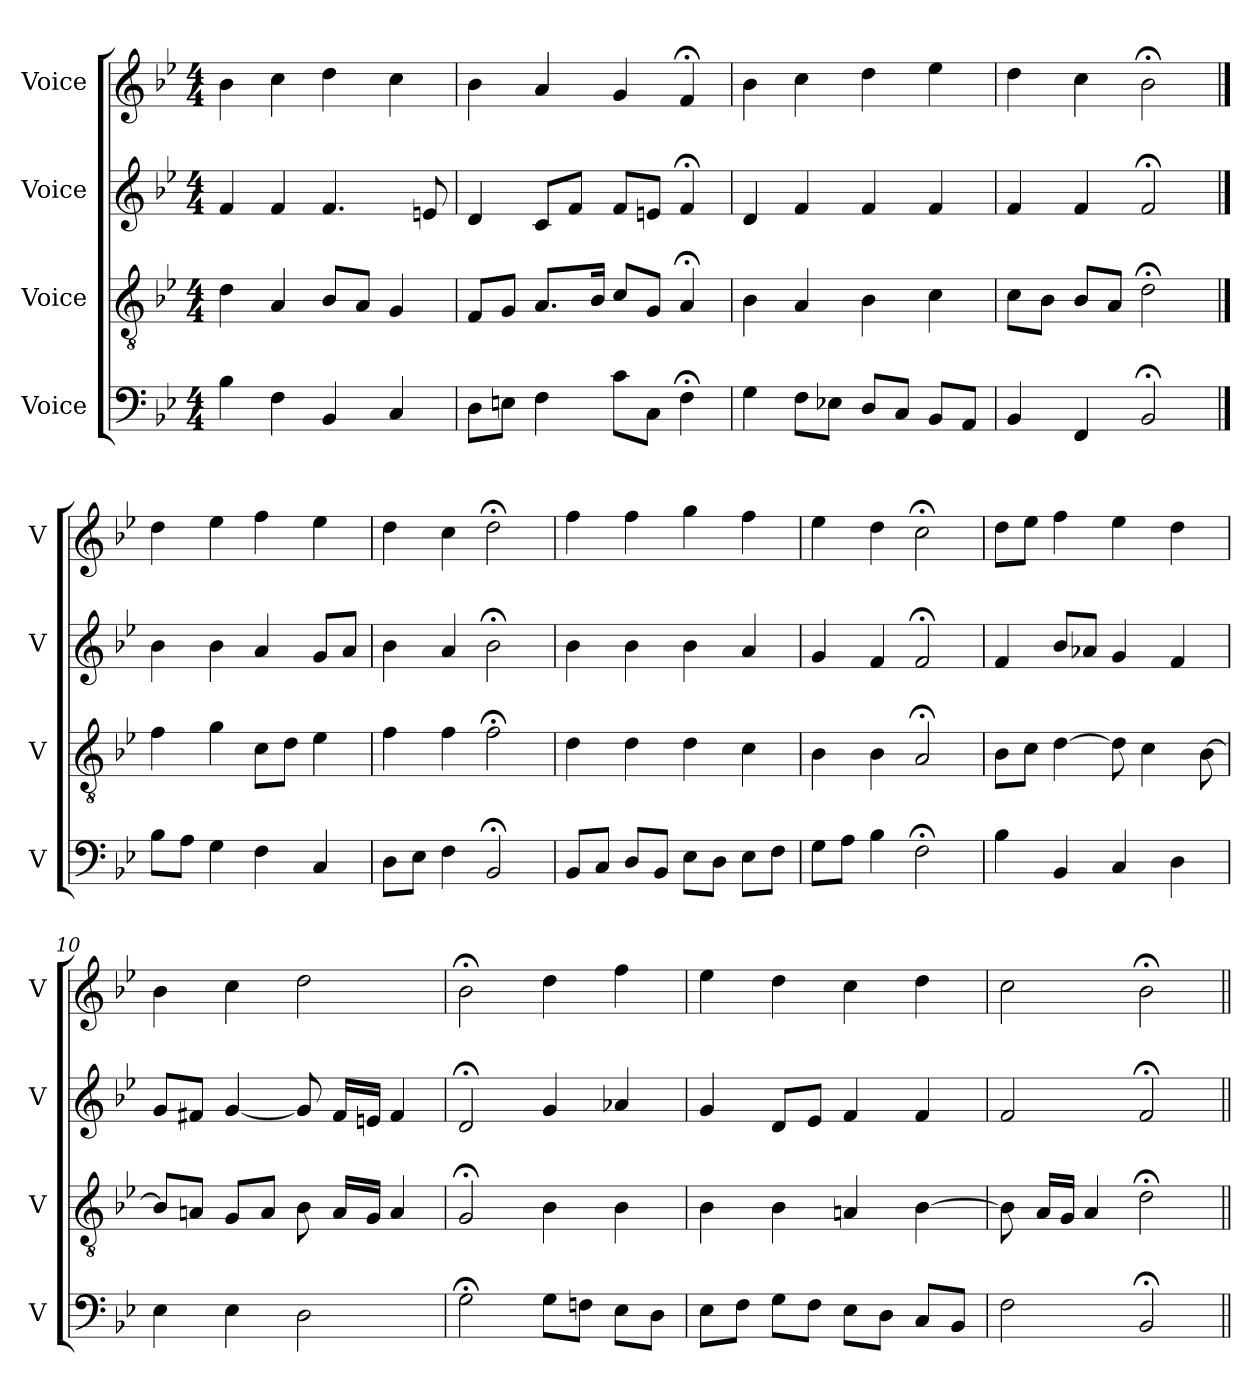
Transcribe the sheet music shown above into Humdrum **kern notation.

**kern	**kern	**kern	**kern
*part4	*part3	*part2	*part1
*staff4	*staff3	*staff2	*staff1
*I"Voice	*I"Voice	*I"Voice	*I"Voice
*I'V	*I'V	*I'V	*I'V
*clefF4	*clefGv2	*clefG2	*clefG2
*k[b-e-]	*k[b-e-]	*k[b-e-]	*k[b-e-]
*M4/4	*M4/4	*M4/4	*M4/4
*MM100	*MM100	*MM100	*MM100
=1	=1	=1	=1
4B-\	4d\	4f/	4b-\
4F\	4A/	4f/	4cc\
4BB-/	8B-/L	4.f/	4dd\
.	8A/J	.	.
4C/	4G/	.	4cc\
.	.	8en/	.
=2	=2	=2	=2
8D\L	8F/L	4d/	4b-\
8En\J	8G/J	.	.
4F\	8.A/L	8c/L	4a/
.	.	8f/J	.
.	16B-/Jk	.	.
8c\L	8c/L	8f/L	4g/
8C\J	8G/J	8en/J	.
4F;\	4A;/	4f;/	4f;/
=3	=3	=3	=3
4G\	4B-\	4d/	4b-\
8F\L	4A/	4f/	4cc\
8E-X\J	.	.	.
8D/L	4B-\	4f/	4dd\
8C/J	.	.	.
8BB-/L	4c\	4f/	4ee-\
8AA/J	.	.	.
=4	=4	=4	=4
4BB-/	8c\L	4f/	4dd\
.	8B-\J	.	.
4FF/	8B-/L	4f/	4cc\
.	8A/J	.	.
2BB-;/	2d;\	2f;/	2b-;\
!!LO:LB:g=z
==5	==5	==5	==5
8B-\L	4f\	4b-\	4dd\
8A\J	.	.	.
4G\	4g\	4b-\	4ee-\
4F\	8c\L	4a/	4ff\
.	8d\J	.	.
4C/	4e-\	8g/L	4ee-\
.	.	8a/J	.
=6	=6	=6	=6
8D\L	4f\	4b-\	4dd\
8E-\J	.	.	.
4F\	4f\	4a/	4cc\
2BB-;/	2f;\	2b-;\	2dd;\
=7	=7	=7	=7
8BB-/L	4d\	4b-\	4ff\
8C/J	.	.	.
8D/L	4d\	4b-\	4ff\
8BB-/J	.	.	.
8E-\L	4d\	4b-\	4gg\
8D\J	.	.	.
8E-\L	4c\	4a/	4ff\
8F\J	.	.	.
=8	=8	=8	=8
8G\L	4B-\	4g/	4ee-\
8A\J	.	.	.
4B-\	4B-\	4f/	4dd\
2F;\	2A;/	2f;/	2cc;\
=9	=9	=9	=9
4B-\	8B-\L	4f/	8dd\L
.	8c\J	.	8ee-\J
4BB-/	[4d\	8b-/L	4ff\
.	.	8a-X/J	.
4C/	8d\]	4g/	4ee-\
.	4c\	.	.
4D\	.	4f/	4dd\
.	[8B-\	.	.
!!LO:LB:g=z
=10	=10	=10	=10
4E-\	8B-/L]	8g/L	4b-\
.	8An/J	8f#X/J	.
4E-\	8G/L	[4g/	4cc\
.	8A/J	.	.
2D\	8B-\	8g/]	2dd\
.	16A/LL	16f#/LL	.
.	16G/JJ	16en/JJ	.
.	4A/	4f#/	.
=11	=11	=11	=11
2G;\	2G;/	2d;/	2b-;\
8G\L	4B-\	4g/	4dd\
8Fn\J	.	.	.
8E-\L	4B-\	4a-X/	4ff\
8D\J	.	.	.
=12	=12	=12	=12
8E-\L	4B-\	4g/	4ee-\
8F\J	.	.	.
8G\L	4B-\	8d/L	4dd\
8F\J	.	8e-/J	.
8E-\L	4An/	4f/	4cc\
8D\J	.	.	.
8C/L	[4B-\	4f/	4dd\
8BB-/J	.	.	.
=13	=13	=13	=13
2F\	8B-\]	2f/	2cc\
.	16A/LL	.	.
.	16G/JJ	.	.
.	4A/	.	.
2BB-;/	2d;\	2f;/	2b-;\
=||	=||	=||	=||
*-	*-	*-	*-
